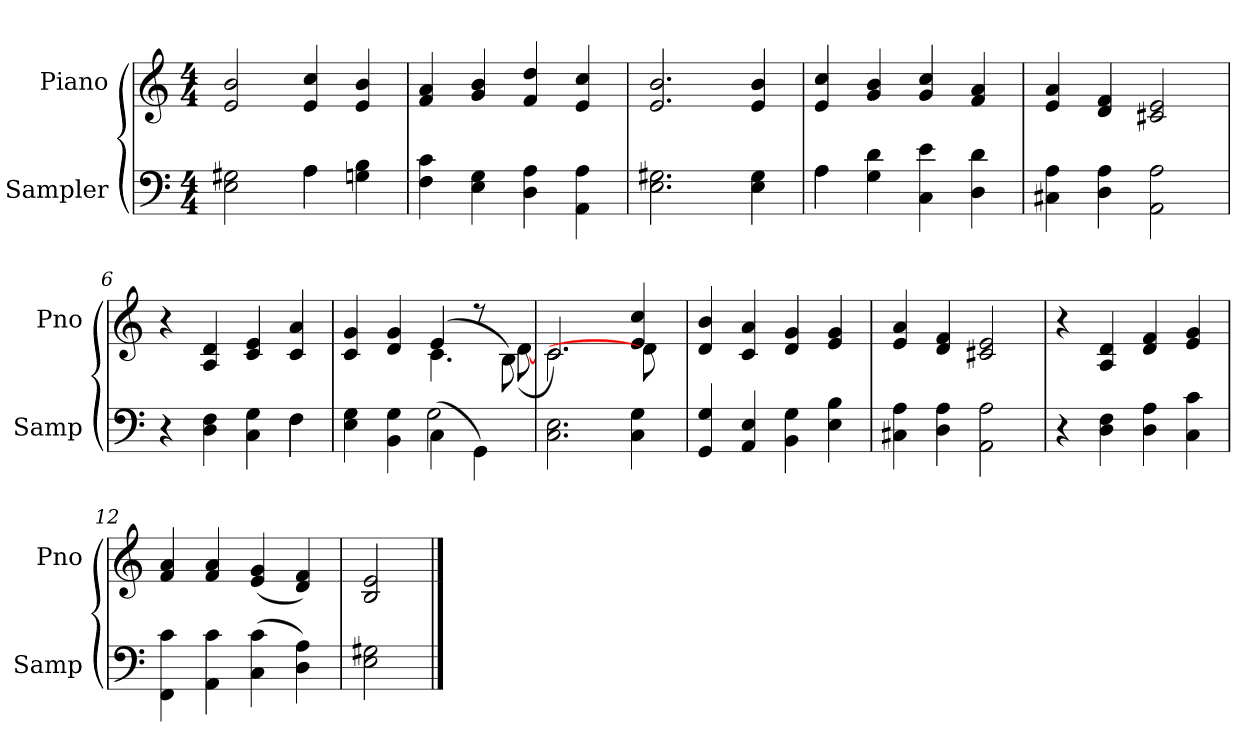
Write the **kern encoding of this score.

**kern	**kern
*part2	*part1
*staff2	*staff1
*I"Sampler	*I"Piano
*I'Samp	*I'Pno
*clefF4	*clefG2
*M4/4	*M4/4
=1	=1
*^	*
2E 2G#X	2ryy	2e 2b
4A\	4A	4e 4cc
4Gn 4B	4ryy	4e 4b
*v	*v	*
=2	=2
4F 4c	4f 4a
4E 4G	4g 4b
4D 4A	4f 4dd
4AA 4A	4e 4cc
=3	=3
2.E 2.G#X	2.e 2.b
4E 4G#	4e 4b
=4	=4
*^	*
4A\	4A	4e 4cc
4G 4d	2.ryy	4g 4b
4C 4e	.	4g 4cc
4D 4d	.	4f 4a
*v	*v	*
=5	=5
4C#X 4A	4e 4a
4D 4A	4d 4f
2AA 2A	2c#X 2e
=6	=6
*^	*
4r	2.ryy	4r
4D 4F	.	4A 4d
4C 4G	.	4c 4e
4F\	4F	4c 4a
=7	=7	=7
*	*	*^
4E 4G	2ryy	4c 4g	2ryy
4BB 4G	.	4d 4g	.
(4C\	2G	(4e/	4.c
4GG\)	.	8r	.
.	.	8B\)	([8d
*v	*v	*	*
=8	=8	=8
2.C 2.E	2.c/)	2.c
4C 4G	4e 4cc	8d]
.	.	8ryy
*	*v	*v
=9	=9
4GG 4G	4d 4b
4AA 4E	4c 4a
4BB 4G	4d 4g
4E 4B	4e 4g
=10	=10
4C#X 4A	4e 4a
4D 4A	4d 4f
2AA 2A	2c#X 2e
=11	=11
4r	4r
4D 4F	4A 4d
4D 4A	4d 4f
4C 4c	4e 4g
=12	=12
4FF 4c	4f 4a
4AA 4c	4f 4a
(4C 4c	(4e 4g
4D 4A)	4d 4f)
=13	=13
2E 2G#X	2B 2e
==	==
*-	*-
